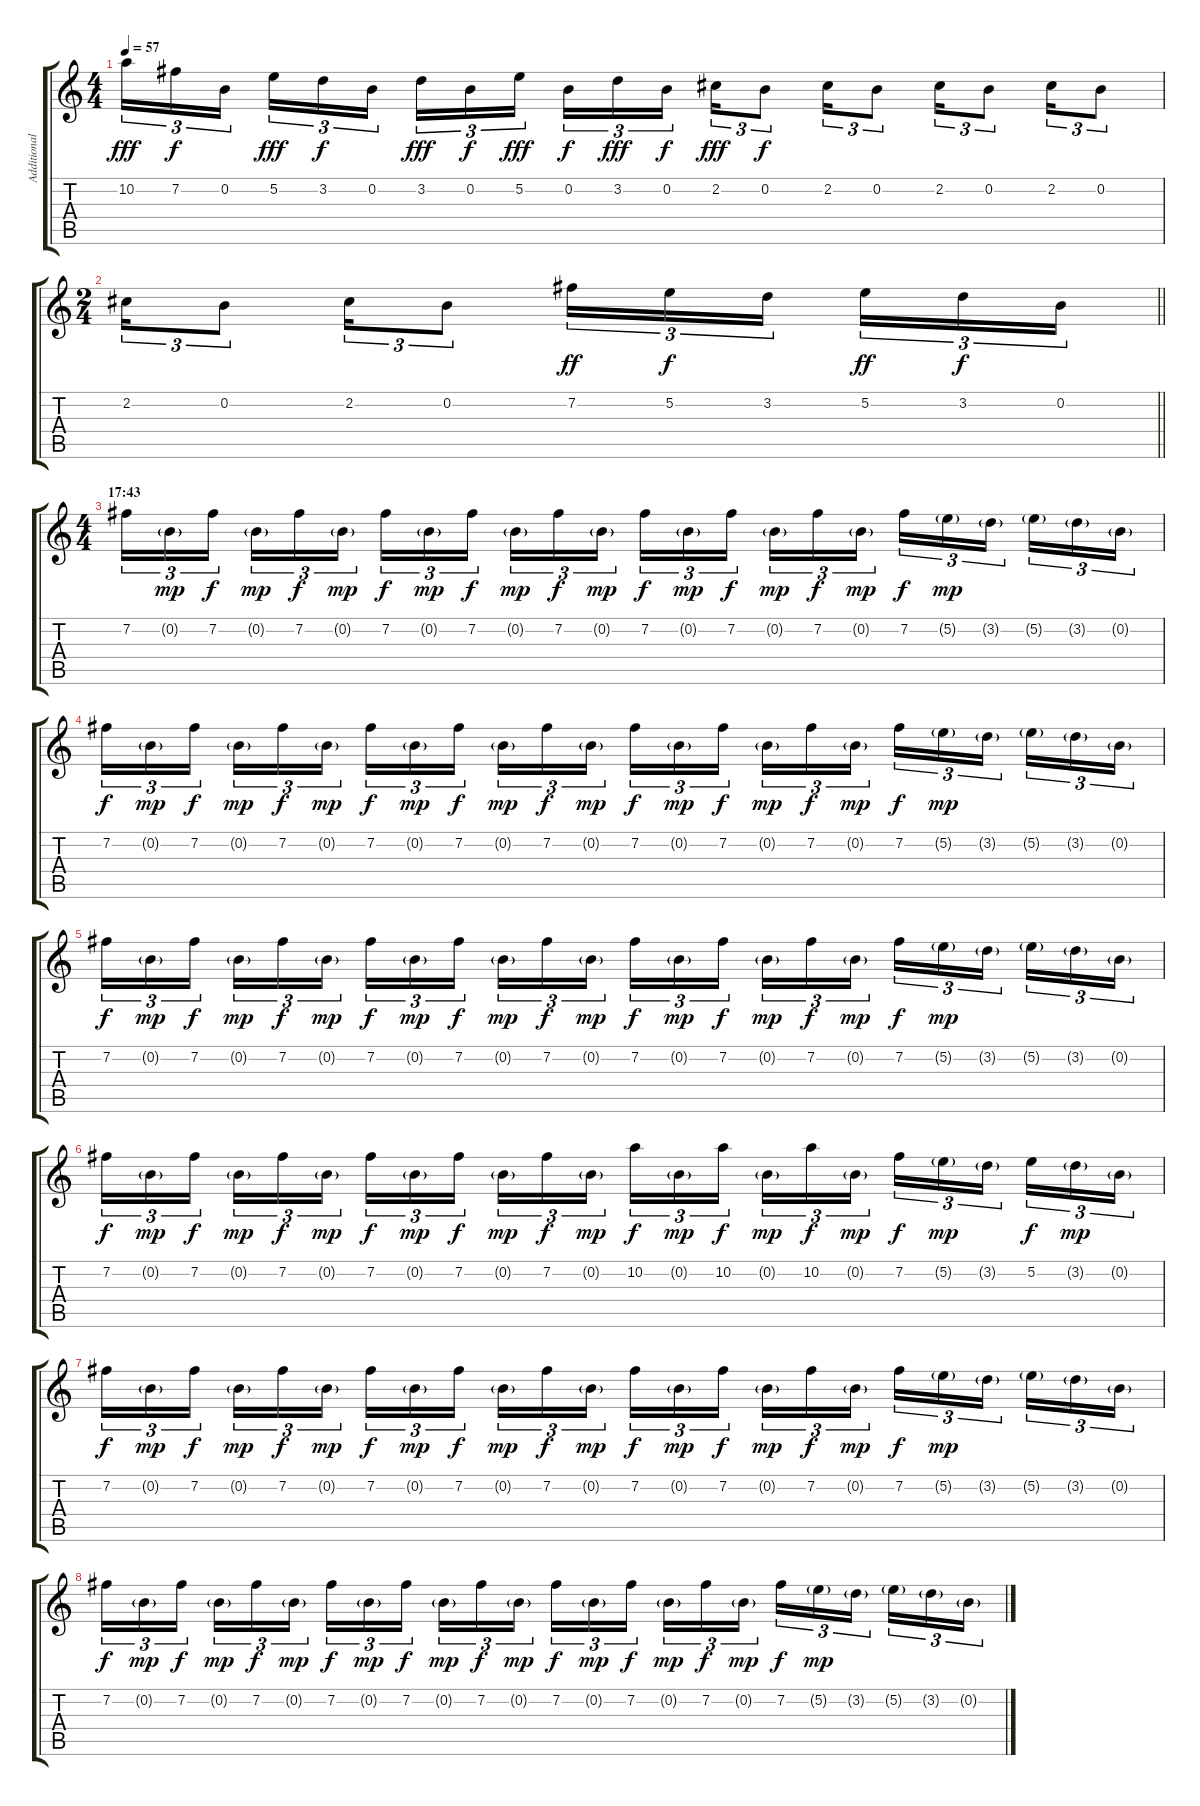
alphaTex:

\track ("Additional Guitar" "Additional") {instrument acousticguitarsteel}
\staff {score tabs}
\tuning (E4 B3 G3 D3 A2 E2) {hide}
\ts (4 4)
\tempo 57
\clef g2
\ks c
10.2.16{tu (3 2) dy fff} 7.2.16{tu (3 2) dy f} 0.2.16{tu (3 2) beam splitsecondary} 5.2.16{tu (3 2) dy fff} 3.2.16{tu (3 2) dy f} 0.2.16{tu (3 2)} 3.2.16{tu (3 2) dy fff} 0.2.16{tu (3 2) dy f} 5.2.16{tu (3 2) dy fff beam splitsecondary} 0.2.16{tu (3 2) dy f} 3.2.16{tu (3 2) dy fff} 0.2.16{tu (3 2) dy f} 2.2.16{tu (3 2) dy fff} 0.2.8{tu (3 2) dy f} 2.2.16{tu (3 2)} 0.2.8{tu (3 2)} 2.2.16{tu (3 2)} 0.2.8{tu (3 2)} 2.2.16{tu (3 2)} 0.2.8{tu (3 2)} |
\ts (2 4)
\barLineRight lightlight
2.2.16{tu (3 2)} 0.2.8{tu (3 2)} 2.2.16{tu (3 2)} 0.2.8{tu (3 2)} 7.2.16{tu (3 2) dy ff} 5.2.16{tu (3 2) dy f} 3.2.16{tu (3 2) beam splitsecondary} 5.2.16{tu (3 2) dy ff} 3.2.16{tu (3 2) dy f} 0.2.16{tu (3 2)} |
\ts (4 4)
\section ("" "17:43")
7.2.16{tu (3 2) volume 7} 0.2{g}.16{tu (3 2) dy mp} 7.2.16{tu (3 2) dy f beam splitsecondary} 0.2{g}.16{tu (3 2) dy mp} 7.2.16{tu (3 2) dy f} 0.2{g}.16{tu (3 2) dy mp} 7.2.16{tu (3 2) dy f} 0.2{g}.16{tu (3 2) dy mp} 7.2.16{tu (3 2) dy f beam splitsecondary} 0.2{g}.16{tu (3 2) dy mp} 7.2.16{tu (3 2) dy f} 0.2{g}.16{tu (3 2) dy mp} 7.2.16{tu (3 2) dy f} 0.2{g}.16{tu (3 2) dy mp} 7.2.16{tu (3 2) dy f beam splitsecondary} 0.2{g}.16{tu (3 2) dy mp} 7.2.16{tu (3 2) dy f} 0.2{g}.16{tu (3 2) dy mp} 7.2.16{tu (3 2) dy f} 5.2{g}.16{tu (3 2) dy mp} 3.2{g}.16{tu (3 2) beam splitsecondary} 5.2{g}.16{tu (3 2)} 3.2{g}.16{tu (3 2)} 0.2{g}.16{tu (3 2)} |
7.2.16{tu (3 2) dy f} 0.2{g}.16{tu (3 2) dy mp} 7.2.16{tu (3 2) dy f beam splitsecondary} 0.2{g}.16{tu (3 2) dy mp} 7.2.16{tu (3 2) dy f} 0.2{g}.16{tu (3 2) dy mp} 7.2.16{tu (3 2) dy f} 0.2{g}.16{tu (3 2) dy mp} 7.2.16{tu (3 2) dy f beam splitsecondary} 0.2{g}.16{tu (3 2) dy mp} 7.2.16{tu (3 2) dy f} 0.2{g}.16{tu (3 2) dy mp} 7.2.16{tu (3 2) dy f} 0.2{g}.16{tu (3 2) dy mp} 7.2.16{tu (3 2) dy f beam splitsecondary} 0.2{g}.16{tu (3 2) dy mp} 7.2.16{tu (3 2) dy f} 0.2{g}.16{tu (3 2) dy mp} 7.2.16{tu (3 2) dy f} 5.2{g}.16{tu (3 2) dy mp} 3.2{g}.16{tu (3 2) beam splitsecondary} 5.2{g}.16{tu (3 2)} 3.2{g}.16{tu (3 2)} 0.2{g}.16{tu (3 2)} |
7.2.16{tu (3 2) dy f} 0.2{g}.16{tu (3 2) dy mp} 7.2.16{tu (3 2) dy f beam splitsecondary} 0.2{g}.16{tu (3 2) dy mp} 7.2.16{tu (3 2) dy f} 0.2{g}.16{tu (3 2) dy mp} 7.2.16{tu (3 2) dy f} 0.2{g}.16{tu (3 2) dy mp} 7.2.16{tu (3 2) dy f beam splitsecondary} 0.2{g}.16{tu (3 2) dy mp} 7.2.16{tu (3 2) dy f} 0.2{g}.16{tu (3 2) dy mp} 7.2.16{tu (3 2) dy f} 0.2{g}.16{tu (3 2) dy mp} 7.2.16{tu (3 2) dy f beam splitsecondary} 0.2{g}.16{tu (3 2) dy mp} 7.2.16{tu (3 2) dy f} 0.2{g}.16{tu (3 2) dy mp} 7.2.16{tu (3 2) dy f} 5.2{g}.16{tu (3 2) dy mp} 3.2{g}.16{tu (3 2) beam splitsecondary} 5.2{g}.16{tu (3 2)} 3.2{g}.16{tu (3 2)} 0.2{g}.16{tu (3 2)} |
7.2.16{tu (3 2) dy f} 0.2{g}.16{tu (3 2) dy mp} 7.2.16{tu (3 2) dy f beam splitsecondary} 0.2{g}.16{tu (3 2) dy mp} 7.2.16{tu (3 2) dy f} 0.2{g}.16{tu (3 2) dy mp} 7.2.16{tu (3 2) dy f} 0.2{g}.16{tu (3 2) dy mp} 7.2.16{tu (3 2) dy f beam splitsecondary} 0.2{g}.16{tu (3 2) dy mp} 7.2.16{tu (3 2) dy f} 0.2{g}.16{tu (3 2) dy mp} 10.2.16{tu (3 2) dy f} 0.2{g}.16{tu (3 2) dy mp} 10.2.16{tu (3 2) dy f beam splitsecondary} 0.2{g}.16{tu (3 2) dy mp} 10.2.16{tu (3 2) dy f} 0.2{g}.16{tu (3 2) dy mp} 7.2.16{tu (3 2) dy f} 5.2{g}.16{tu (3 2) dy mp} 3.2{g}.16{tu (3 2) beam splitsecondary} 5.2.16{tu (3 2) dy f} 3.2{g}.16{tu (3 2) dy mp} 0.2{g}.16{tu (3 2)} |
7.2.16{tu (3 2) dy f} 0.2{g}.16{tu (3 2) dy mp} 7.2.16{tu (3 2) dy f beam splitsecondary} 0.2{g}.16{tu (3 2) dy mp} 7.2.16{tu (3 2) dy f} 0.2{g}.16{tu (3 2) dy mp} 7.2.16{tu (3 2) dy f} 0.2{g}.16{tu (3 2) dy mp} 7.2.16{tu (3 2) dy f beam splitsecondary} 0.2{g}.16{tu (3 2) dy mp} 7.2.16{tu (3 2) dy f} 0.2{g}.16{tu (3 2) dy mp} 7.2.16{tu (3 2) dy f} 0.2{g}.16{tu (3 2) dy mp} 7.2.16{tu (3 2) dy f beam splitsecondary} 0.2{g}.16{tu (3 2) dy mp} 7.2.16{tu (3 2) dy f} 0.2{g}.16{tu (3 2) dy mp} 7.2.16{tu (3 2) dy f} 5.2{g}.16{tu (3 2) dy mp} 3.2{g}.16{tu (3 2) beam splitsecondary} 5.2{g}.16{tu (3 2)} 3.2{g}.16{tu (3 2)} 0.2{g}.16{tu (3 2)} |
7.2.16{tu (3 2) dy f} 0.2{g}.16{tu (3 2) dy mp} 7.2.16{tu (3 2) dy f beam splitsecondary} 0.2{g}.16{tu (3 2) dy mp} 7.2.16{tu (3 2) dy f} 0.2{g}.16{tu (3 2) dy mp} 7.2.16{tu (3 2) dy f} 0.2{g}.16{tu (3 2) dy mp} 7.2.16{tu (3 2) dy f beam splitsecondary} 0.2{g}.16{tu (3 2) dy mp} 7.2.16{tu (3 2) dy f} 0.2{g}.16{tu (3 2) dy mp} 7.2.16{tu (3 2) dy f} 0.2{g}.16{tu (3 2) dy mp} 7.2.16{tu (3 2) dy f beam splitsecondary} 0.2{g}.16{tu (3 2) dy mp} 7.2.16{tu (3 2) dy f} 0.2{g}.16{tu (3 2) dy mp} 7.2.16{tu (3 2) dy f} 5.2{g}.16{tu (3 2) dy mp} 3.2{g}.16{tu (3 2) beam splitsecondary} 5.2{g}.16{tu (3 2)} 3.2{g}.16{tu (3 2)} 0.2{g}.16{tu (3 2)}
